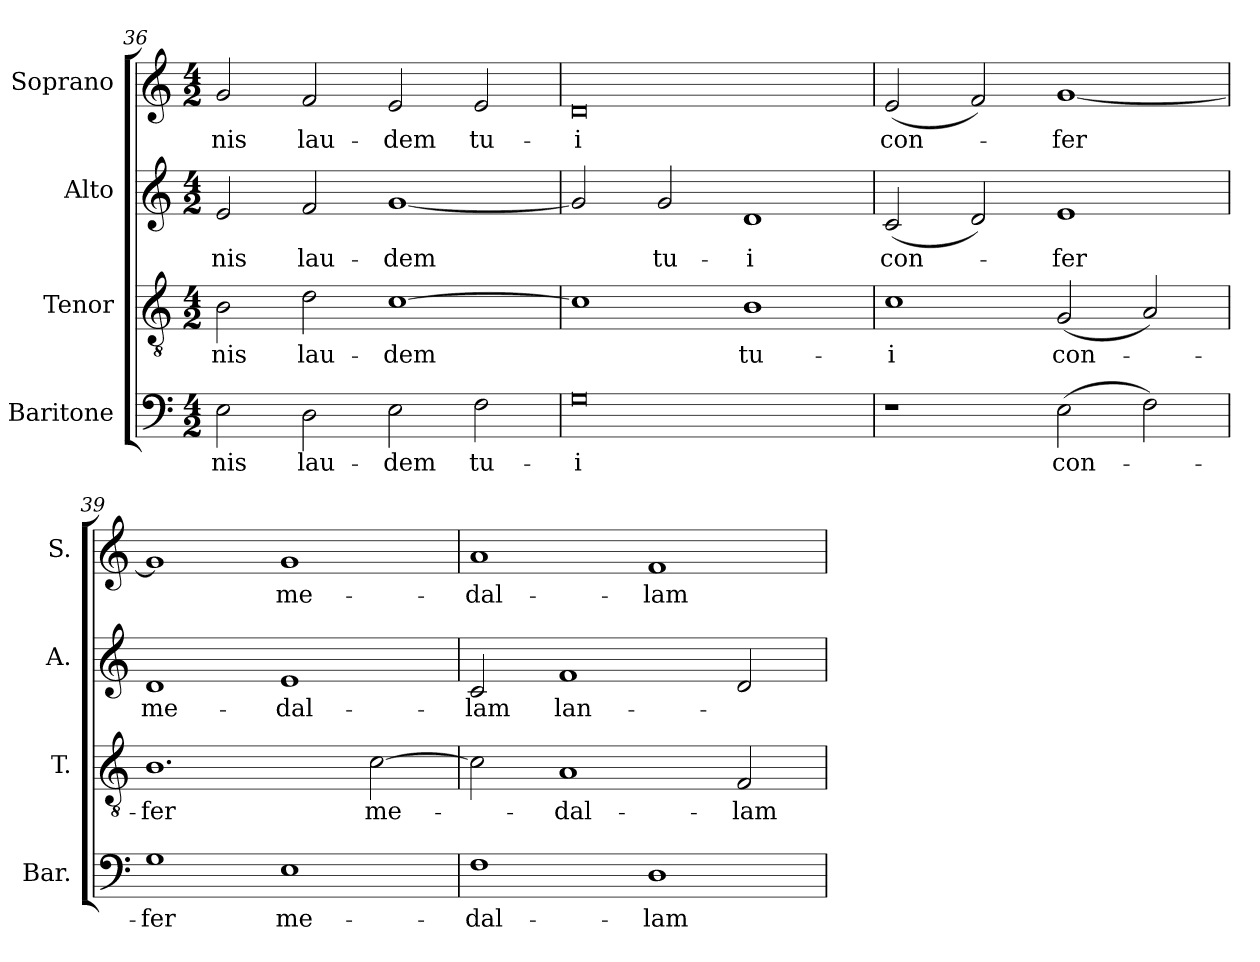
**kern	**text	**kern	**text	**kern	**text	**kern	**text
*part4	*part4	*part3	*part3	*part2	*part2	*part1	*part1
*staff4	*staff4	*staff3	*staff3	*staff2	*staff2	*staff1	*staff1
*I"Baritone	*	*I"Tenor	*	*I"Alto	*	*I"Soprano	*
*I'Bar.	*	*I'T.	*	*I'A.	*	*I'S.	*
!!LO:LB:g=z
*clefF4	*	*clefGv2	*	*clefG2	*	*clefG2	*
*	*	*ITrd7c12	*	*	*	*	*
*k[]	*	*k[]	*	*k[]	*	*k[]	*
*C:	*	*C:	*	*C:	*	*C:	*
*M4/2	*	*M4/2	*	*M4/2	*	*M4/2	*
=36	=36	=36	=36	=36	=36	=36	=36
!	!LO:LY:b:color=#000000	!	!	!	!	!	!
!	!	!	!LO:LY:b:color=#000000	!	!	!	!
!	!	!	!	!	!LO:LY:b:color=#000000	!	!
!	!	!	!	!	!	!	!LO:LY:b:color=#000000
2Ei\	-nis	2BBi\	-nis	2ei/	-nis	2gi/	-nis
!	!LO:LY:b:color=#000000	!	!	!	!	!	!
!	!	!	!LO:LY:b:color=#000000	!	!	!	!
!	!	!	!	!	!LO:LY:b:color=#000000	!	!
!	!	!	!	!	!	!	!LO:LY:b:color=#000000
2Di\	lau-	2Di\	lau-	2fi/	lau-	2fi/	lau-
!	!LO:LY:b:color=#000000	!	!	!	!	!	!
!	!	!	!LO:LY:b:color=#000000	!	!	!	!
!	!	!	!	!	!LO:LY:b:color=#000000	!	!
!	!	!	!	!	!	!	!LO:LY:b:color=#000000
2Ei\	-dem	[1Ci	-dem	[1gi	-dem	2ei/	-dem
!	!LO:LY:b:color=#000000	!	!	!	!	!	!
!	!	!	!	!	!	!	!LO:LY:b:color=#000000
2Fi\	tu-	.	.	.	.	2ei/	tu-
=37	=37	=37	=37	=37	=37	=37	=37
!	!LO:LY:b:color=#000000	!	!	!	!	!	!
!	!	!	!	!	!	!	!LO:LY:b:color=#000000
0Gi	-i	1Ci]	.	2gi/]	.	0di	-i
!	!	!	!	!	!LO:LY:b:color=#000000	!	!
.	.	.	.	2gi/	tu-	.	.
!	!	!	!LO:LY:b:color=#000000	!	!	!	!
!	!	!	!	!	!LO:LY:b:color=#000000	!	!
.	.	1BBi	tu-	1di	-i	.	.
=38	=38	=38	=38	=38	=38	=38	=38
!	!	!	!LO:LY:b:color=#000000	!	!	!	!
!	!	!	!	!	!LO:LY:b:color=#000000	!	!
!	!	!	!	!	!	!	!LO:LY:b:color=#000000
1r	.	1Ci	-i	(2ci/	con-	(2ei/	con-
.	.	.	.	2di/)	.	2fi/)	.
!	!LO:LY:b:color=#000000	!	!	!	!	!	!
!	!	!	!LO:LY:b:color=#000000	!	!	!	!
!	!	!	!	!	!LO:LY:b:color=#000000	!	!
!	!	!	!	!	!	!	!LO:LY:b:color=#000000
(2Ei\	con-	(2GGi/	con-	1ei	-fer	[1gi	-fer
2Fi\)	.	2AAi/)	.	.	.	.	.
=39	=39	=39	=39	=39	=39	=39	=39
!	!LO:LY:b:color=#000000	!	!	!	!	!	!
!	!	!	!LO:LY:b:color=#000000	!	!	!	!
!	!	!	!	!	!LO:LY:b:color=#000000	!	!
1Gi	-fer	1.BBi	-fer	1di	me-	1gi]	.
!	!LO:LY:b:color=#000000	!	!	!	!	!	!
!	!	!	!	!	!LO:LY:b:color=#000000	!	!
!	!	!	!	!	!	!	!LO:LY:b:color=#000000
1Ei	me-	.	.	1ei	dal-	1gi	me-
!	!	!	!LO:LY:b:color=#000000	!	!	!	!
.	.	[2Ci\	me-	.	.	.	.
=40	=40	=40	=40	=40	=40	=40	=40
!	!LO:LY:b:color=#000000	!	!	!	!	!	!
!	!	!	!	!	!LO:LY:b:color=#000000	!	!
!	!	!	!	!	!	!	!LO:LY:b:color=#000000
1Fi	-dal-	2Ci\]	.	2ci/	-lam	1ai	-dal-
!	!	!	!LO:LY:b:color=#000000	!	!	!	!
!	!	!	!	!	!LO:LY:b:color=#000000	!	!
.	.	1AAi	-dal-	1fi	lan-	.	.
!	!LO:LY:b:color=#000000	!	!	!	!	!	!
!	!	!	!	!	!	!	!LO:LY:b:color=#000000
1Di	-lam	.	.	.	.	1fi	-lam
!	!	!	!LO:LY:b:color=#000000	!	!	!	!
.	.	2FFi/	-lam	2di/	.	.	.
=	=	=	=	=	=	=	=
*-	*-	*-	*-	*-	*-	*-	*-
